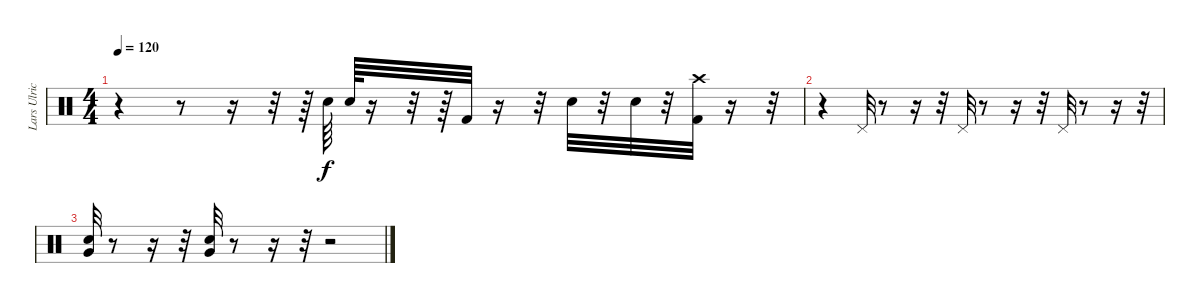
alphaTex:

\track ("Lars Ulrich" "Lars Ulric") {instrument percussion}
\staff {score}
\articulation defaults
\ts (4 4)
\tempo 120
\clef neutral
\ks c
r.4{dy f} r.8 r.16 r.32 r.64 "Snare (hit) 2".64 "Snare (hit) 2".64 r.16 r.32 r.64 "Kick (hit) 2".32 r.16 r.32 "Snare (hit) 2".32 r.32 "Snare (hit) 2".32 r.32 ("Kick (hit) 2" "Crash high (hit)").32 r.16 r.32 |
r.4 "Pedal Hi-Hat (hit)".32 r.8 r.16 r.32 "Pedal Hi-Hat (hit)".32 r.8 r.16 r.32 "Pedal Hi-Hat (hit)".32 r.8 r.16 r.32 |
("Very Low Tom (hit)" "Snare (hit) 2").32 r.8 r.16 r.32 ("Very Low Tom (hit)" "Snare (hit) 2").32 r.8 r.16 r.32 r.2
